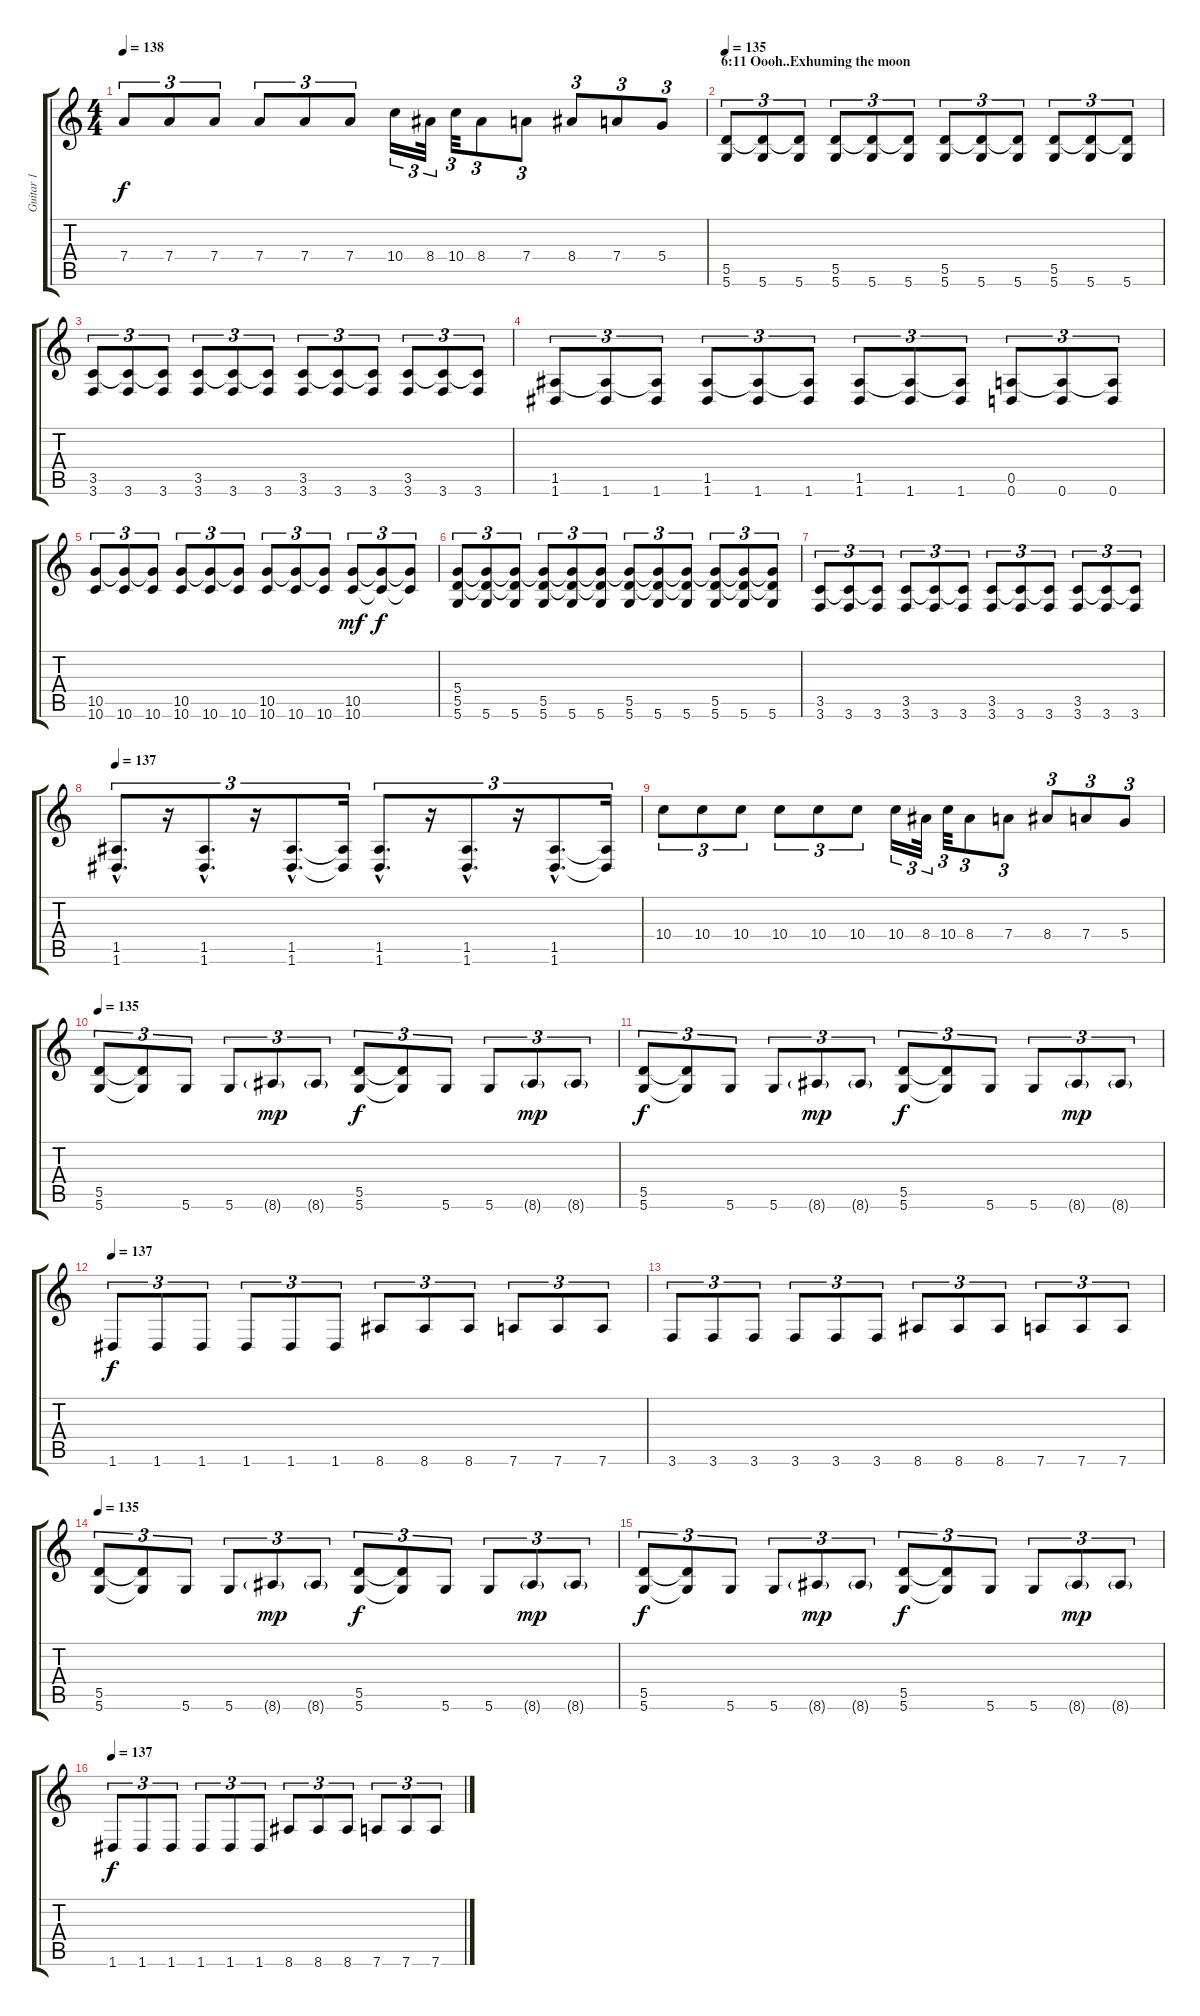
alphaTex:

\track ("Guitar 1" "Guitar 1") {instrument distortionguitar}
\staff {score tabs}
\tuning (E4 B3 G3 D3 A2 D2) {hide}
\ts (4 4)
\tempo 138
\clef g2
\ks c
7.4.8{tu (3 2) dy f} 7.4.8{tu (3 2)} 7.4.8{tu (3 2)} 7.4.8{tu (3 2)} 7.4.8{tu (3 2)} 7.4.8{tu (3 2)} 10.4.16{tu (3 2)} 8.4.32{tu (3 2)} 10.4.32{tu (3 2)} 8.4.8{tu (3 2)} 7.4.8{tu (3 2)} 8.4.8{tu (3 2)} 7.4.8{tu (3 2)} 5.4.8{tu (3 2)} |
\section ("" "6:11 Oooh..Exhuming the moon")
\tempo 135
(5.5 5.6).8{tu (3 2)} (5.5{t} 5.6).8{tu (3 2)} (5.5{t} 5.6).8{tu (3 2)} (5.5 5.6).8{tu (3 2)} (5.5{t} 5.6).8{tu (3 2)} (5.5{t} 5.6).8{tu (3 2)} (5.5 5.6).8{tu (3 2)} (5.5{t} 5.6).8{tu (3 2)} (5.5{t} 5.6).8{tu (3 2)} (5.5 5.6).8{tu (3 2)} (5.5{t} 5.6).8{tu (3 2)} (5.5{t} 5.6).8{tu (3 2)} |
(3.5 3.6).8{tu (3 2)} (3.5{t} 3.6).8{tu (3 2)} (3.5{t} 3.6).8{tu (3 2)} (3.5 3.6).8{tu (3 2)} (3.5{t} 3.6).8{tu (3 2)} (3.5{t} 3.6).8{tu (3 2)} (3.5 3.6).8{tu (3 2)} (3.5{t} 3.6).8{tu (3 2)} (3.5{t} 3.6).8{tu (3 2)} (3.5 3.6).8{tu (3 2)} (3.5{t} 3.6).8{tu (3 2)} (3.5{t} 3.6).8{tu (3 2)} |
(1.5 1.6).8{tu (3 2)} (1.5{t} 1.6).8{tu (3 2)} (1.5{t} 1.6).8{tu (3 2)} (1.5 1.6).8{tu (3 2)} (1.5{t} 1.6).8{tu (3 2)} (1.5{t} 1.6).8{tu (3 2)} (1.5 1.6).8{tu (3 2)} (1.5{t} 1.6).8{tu (3 2)} (1.5{t} 1.6).8{tu (3 2)} (0.5 0.6).8{tu (3 2)} (0.5{t} 0.6).8{tu (3 2)} (0.5{t} 0.6).8{tu (3 2)} |
(10.5 10.6).8{tu (3 2)} (10.5{t} 10.6).8{tu (3 2)} (10.5{t} 10.6).8{tu (3 2)} (10.5 10.6).8{tu (3 2)} (10.5{t} 10.6).8{tu (3 2)} (10.5{t} 10.6).8{tu (3 2)} (10.5 10.6).8{tu (3 2)} (10.5{t} 10.6).8{tu (3 2)} (10.5{t} 10.6).8{tu (3 2)} (10.5 10.6).8{tu (3 2) dy mf} (10.5{t} 10.6{t}).8{tu (3 2) dy f} (10.5{t} 10.6{t}).8{tu (3 2)} |
(5.4 5.5 5.6).8{tu (3 2)} (5.4{t} 5.5{t} 5.6).8{tu (3 2)} (5.4{t} 5.5{t} 5.6).8{tu (3 2)} (5.4{t} 5.5 5.6).8{tu (3 2)} (5.4{t} 5.5{t} 5.6).8{tu (3 2)} (5.4{t} 5.5{t} 5.6).8{tu (3 2)} (5.4{t} 5.5 5.6).8{tu (3 2)} (5.4{t} 5.5{t} 5.6).8{tu (3 2)} (5.4{t} 5.5{t} 5.6).8{tu (3 2)} (5.4{t} 5.5 5.6).8{tu (3 2)} (5.4{t} 5.5{t} 5.6).8{tu (3 2)} (5.4{t} 5.5{t} 5.6).8{tu (3 2)} |
(3.5 3.6).8{tu (3 2)} (3.5{t} 3.6).8{tu (3 2)} (3.5{t} 3.6).8{tu (3 2)} (3.5 3.6).8{tu (3 2)} (3.5{t} 3.6).8{tu (3 2)} (3.5{t} 3.6).8{tu (3 2)} (3.5 3.6).8{tu (3 2)} (3.5{t} 3.6).8{tu (3 2)} (3.5{t} 3.6).8{tu (3 2)} (3.5 3.6).8{tu (3 2)} (3.5{t} 3.6).8{tu (3 2)} (3.5{t} 3.6).8{tu (3 2)} |
\tempo 137
(1.5{hac} 1.6{hac}).8{d tu (3 2)} r.16{tu (3 2)} (1.5{hac} 1.6{hac}).8{d tu (3 2)} r.16{tu (3 2)} (1.5{hac} 1.6{hac}).8{d tu (3 2)} (1.5{t} 1.6{t}).16{tu (3 2)} (1.5{hac} 1.6{hac}).8{d tu (3 2)} r.16{tu (3 2)} (1.5{hac} 1.6{hac}).8{d tu (3 2)} r.16{tu (3 2)} (1.5{hac} 1.6{hac}).8{d tu (3 2)} (1.5{t} 1.6{t}).16{tu (3 2)} |
10.4.8{tu (3 2)} 10.4.8{tu (3 2)} 10.4.8{tu (3 2)} 10.4.8{tu (3 2)} 10.4.8{tu (3 2)} 10.4.8{tu (3 2)} 10.4.16{tu (3 2)} 8.4.32{tu (3 2)} 10.4.32{tu (3 2)} 8.4.8{tu (3 2)} 7.4.8{tu (3 2)} 8.4.8{tu (3 2)} 7.4.8{tu (3 2)} 5.4.8{tu (3 2)} |
\tempo 135
(5.5 5.6).8{tu (3 2)} (5.5{t} 5.6{t}).8{tu (3 2)} 5.6.8{tu (3 2)} 5.6.8{tu (3 2)} 8.6{g}.8{tu (3 2) dy mp} 8.6{g}.8{tu (3 2)} (5.5 5.6).8{tu (3 2) dy f} (5.5{t} 5.6{t}).8{tu (3 2)} 5.6.8{tu (3 2)} 5.6.8{tu (3 2)} 8.6{g}.8{tu (3 2) dy mp} 8.6{g}.8{tu (3 2)} |
(5.5 5.6).8{tu (3 2) dy f} (5.5{t} 5.6{t}).8{tu (3 2)} 5.6.8{tu (3 2)} 5.6.8{tu (3 2)} 8.6{g}.8{tu (3 2) dy mp} 8.6{g}.8{tu (3 2)} (5.5 5.6).8{tu (3 2) dy f} (5.5{t} 5.6{t}).8{tu (3 2)} 5.6.8{tu (3 2)} 5.6.8{tu (3 2)} 8.6{g}.8{tu (3 2) dy mp} 8.6{g}.8{tu (3 2)} |
\tempo 137
1.6.8{tu (3 2) dy f} 1.6.8{tu (3 2)} 1.6.8{tu (3 2)} 1.6.8{tu (3 2)} 1.6.8{tu (3 2)} 1.6.8{tu (3 2)} 8.6.8{tu (3 2)} 8.6.8{tu (3 2)} 8.6.8{tu (3 2)} 7.6.8{tu (3 2)} 7.6.8{tu (3 2)} 7.6.8{tu (3 2)} |
3.6.8{tu (3 2)} 3.6.8{tu (3 2)} 3.6.8{tu (3 2)} 3.6.8{tu (3 2)} 3.6.8{tu (3 2)} 3.6.8{tu (3 2)} 8.6.8{tu (3 2)} 8.6.8{tu (3 2)} 8.6.8{tu (3 2)} 7.6.8{tu (3 2)} 7.6.8{tu (3 2)} 7.6.8{tu (3 2)} |
\tempo 135
(5.5 5.6).8{tu (3 2)} (5.5{t} 5.6{t}).8{tu (3 2)} 5.6.8{tu (3 2)} 5.6.8{tu (3 2)} 8.6{g}.8{tu (3 2) dy mp} 8.6{g}.8{tu (3 2)} (5.5 5.6).8{tu (3 2) dy f} (5.5{t} 5.6{t}).8{tu (3 2)} 5.6.8{tu (3 2)} 5.6.8{tu (3 2)} 8.6{g}.8{tu (3 2) dy mp} 8.6{g}.8{tu (3 2)} |
(5.5 5.6).8{tu (3 2) dy f} (5.5{t} 5.6{t}).8{tu (3 2)} 5.6.8{tu (3 2)} 5.6.8{tu (3 2)} 8.6{g}.8{tu (3 2) dy mp} 8.6{g}.8{tu (3 2)} (5.5 5.6).8{tu (3 2) dy f} (5.5{t} 5.6{t}).8{tu (3 2)} 5.6.8{tu (3 2)} 5.6.8{tu (3 2)} 8.6{g}.8{tu (3 2) dy mp} 8.6{g}.8{tu (3 2)} |
\tempo 137
1.6.8{tu (3 2) dy f} 1.6.8{tu (3 2)} 1.6.8{tu (3 2)} 1.6.8{tu (3 2)} 1.6.8{tu (3 2)} 1.6.8{tu (3 2)} 8.6.8{tu (3 2)} 8.6.8{tu (3 2)} 8.6.8{tu (3 2)} 7.6.8{tu (3 2)} 7.6.8{tu (3 2)} 7.6.8{tu (3 2)}
